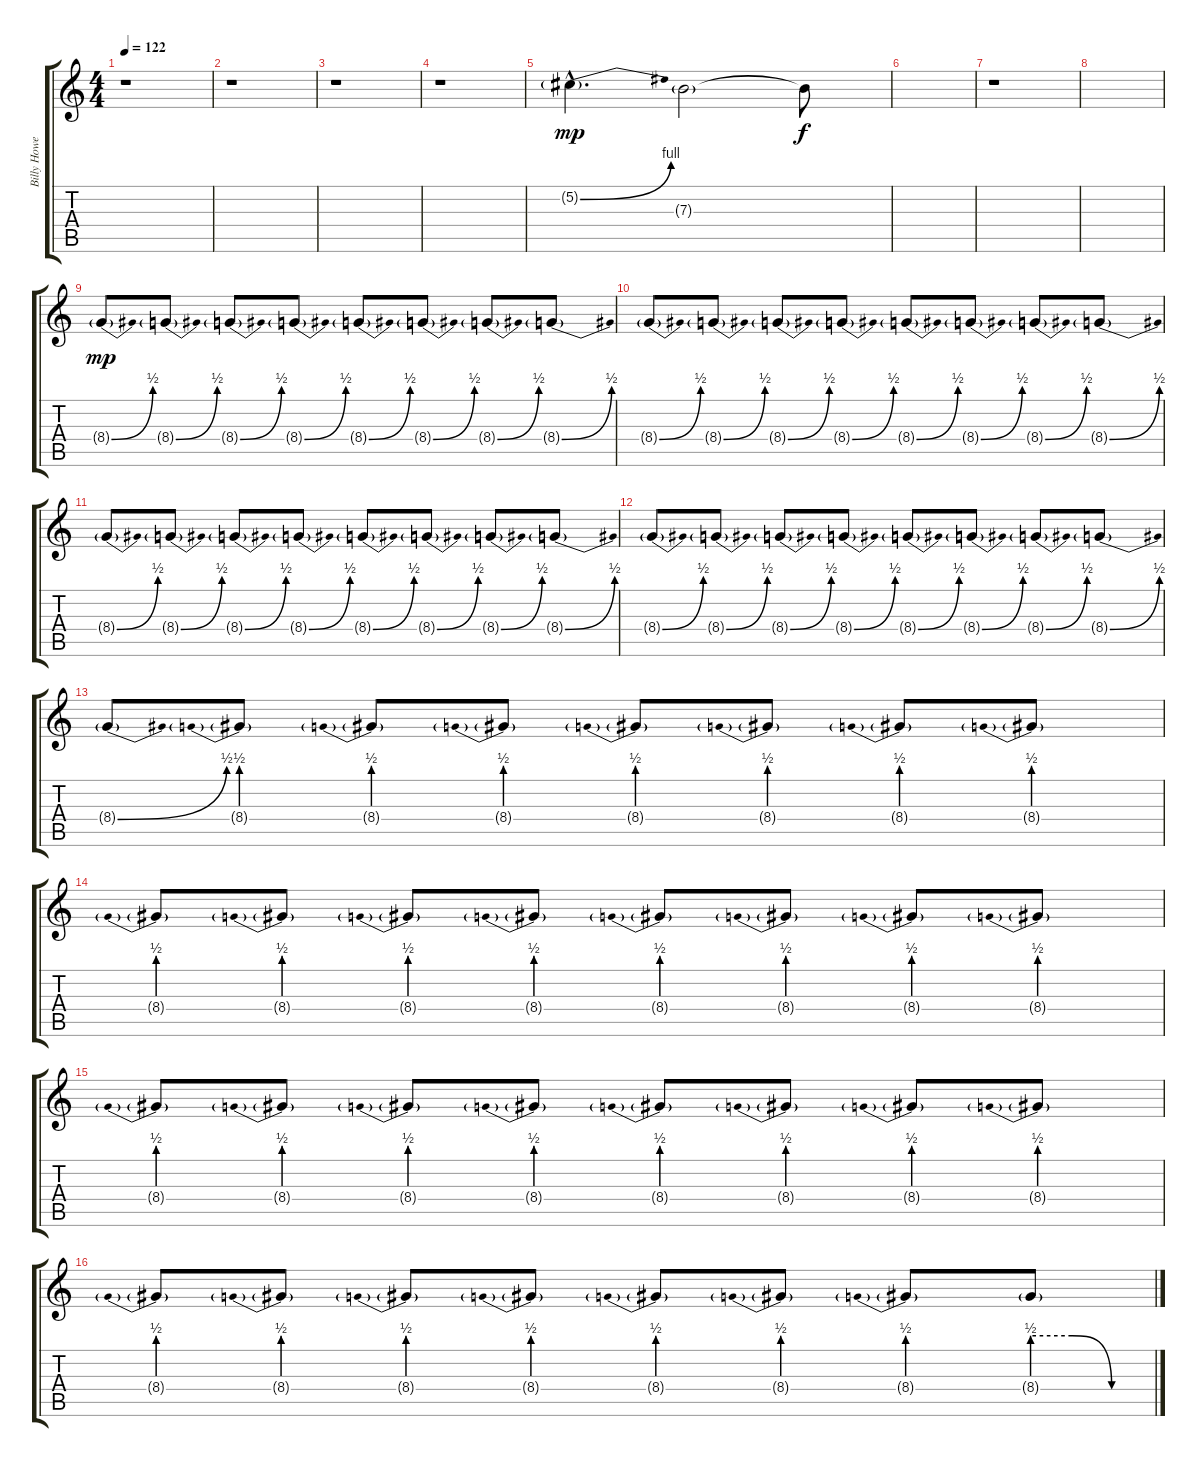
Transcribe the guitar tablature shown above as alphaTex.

\track ("Billy Howerdell" "Billy Howe") {instrument acousticguitarnylon}
\staff {score tabs}
\tuning (Db4 Ab3 E3 B2 Gb2 Db2) {hide}
\ts (4 4)
\tempo 122
\clef g2
\ks c
r.1{dy f} |
r.1 |
r.1 |
r.1 |
5.2{be (bend 0 0 60 4) g hac}.4{d dy mp volume 8 instrument distortionguitar} 7.3{g}.2 7.3{t}.8{dy f} |
|
r.1 |
|
8.4{be (bend 0 0 60 2) g}.8{dy mp volume 13 instrument distortionguitar} 8.4{be (bend 0 0 60 2) g}.8 8.4{be (bend 0 0 60 2) g}.8 8.4{be (bend 0 0 60 2) g}.8 8.4{be (bend 0 0 60 2) g}.8 8.4{be (bend 0 0 60 2) g}.8 8.4{be (bend 0 0 60 2) g}.8 8.4{be (bend 0 0 60 2) g}.8 |
8.4{be (bend 0 0 60 2) g}.8 8.4{be (bend 0 0 60 2) g}.8 8.4{be (bend 0 0 60 2) g}.8 8.4{be (bend 0 0 60 2) g}.8 8.4{be (bend 0 0 60 2) g}.8 8.4{be (bend 0 0 60 2) g}.8 8.4{be (bend 0 0 60 2) g}.8 8.4{be (bend 0 0 60 2) g}.8 |
8.4{be (bend 0 0 60 2) g}.8 8.4{be (bend 0 0 60 2) g}.8 8.4{be (bend 0 0 60 2) g}.8 8.4{be (bend 0 0 60 2) g}.8 8.4{be (bend 0 0 60 2) g}.8 8.4{be (bend 0 0 60 2) g}.8 8.4{be (bend 0 0 60 2) g}.8 8.4{be (bend 0 0 60 2) g}.8 |
8.4{be (bend 0 0 60 2) g}.8 8.4{be (bend 0 0 60 2) g}.8 8.4{be (bend 0 0 60 2) g}.8 8.4{be (bend 0 0 60 2) g}.8 8.4{be (bend 0 0 60 2) g}.8 8.4{be (bend 0 0 60 2) g}.8 8.4{be (bend 0 0 60 2) g}.8 8.4{be (bend 0 0 60 2) g}.8 |
8.4{be (bend 0 0 60 2) g}.8 8.4{be (prebend 0 2 60 2) g}.8 8.4{be (prebend 0 2 60 2) g}.8 8.4{be (prebend 0 2 60 2) g}.8 8.4{be (prebend 0 2 60 2) g}.8 8.4{be (prebend 0 2 60 2) g}.8 8.4{be (prebend 0 2 60 2) g}.8 8.4{be (prebend 0 2 60 2) g}.8 |
8.4{be (prebend 0 2 60 2) g}.8 8.4{be (prebend 0 2 60 2) g}.8 8.4{be (prebend 0 2 60 2) g}.8 8.4{be (prebend 0 2 60 2) g}.8 8.4{be (prebend 0 2 60 2) g}.8 8.4{be (prebend 0 2 60 2) g}.8 8.4{be (prebend 0 2 60 2) g}.8 8.4{be (prebend 0 2 60 2) g}.8 |
8.4{be (prebend 0 2 60 2) g}.8 8.4{be (prebend 0 2 60 2) g}.8 8.4{be (prebend 0 2 60 2) g}.8 8.4{be (prebend 0 2 60 2) g}.8 8.4{be (prebend 0 2 60 2) g}.8 8.4{be (prebend 0 2 60 2) g}.8 8.4{be (prebend 0 2 60 2) g}.8 8.4{be (prebend 0 2 60 2) g}.8 |
8.4{be (prebend 0 2 60 2) g}.8 8.4{be (prebend 0 2 60 2) g}.8 8.4{be (prebend 0 2 60 2) g}.8 8.4{be (prebend 0 2 60 2) g}.8 8.4{be (prebend 0 2 60 2) g}.8 8.4{be (prebend 0 2 60 2) g}.8 8.4{be (prebend 0 2 60 2) g}.8 8.4{be (custom 0 2 20 2 40 0 60 0) g}.8
